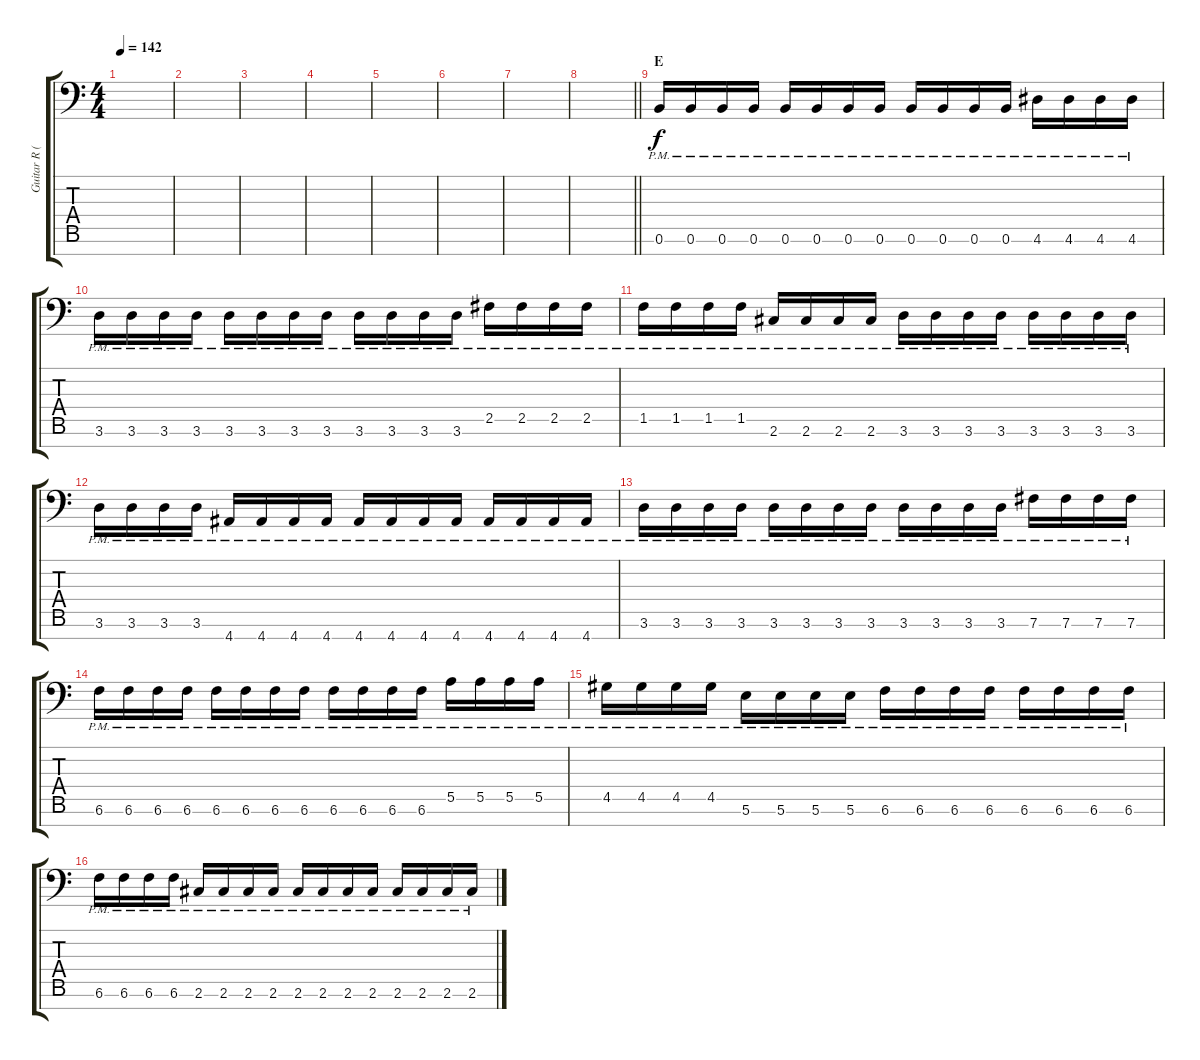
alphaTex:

\track ("Guitar R (8 String)" "Guitar R (") {instrument overdrivenguitar}
\staff {score tabs}
\tuning (B3 G3 D3 A2 E2 B1 Gb1) {hide}
\ts (4 4)
\tempo 142
\clef f4
\ks c
|
|
|
|
|
|
|
\barLineRight lightlight
|
\section ("" "E")
0.6{pm}.16 0.6{pm}.16 0.6{pm}.16 0.6{pm}.16 0.6{pm}.16 0.6{pm}.16 0.6{pm}.16 0.6{pm}.16 0.6{pm}.16 0.6{pm}.16 0.6{pm}.16 0.6{pm}.16 4.6{pm}.16 4.6{pm}.16 4.6{pm}.16 4.6{pm}.16 |
3.6{pm}.16 3.6{pm}.16 3.6{pm}.16 3.6{pm}.16 3.6{pm}.16 3.6{pm}.16 3.6{pm}.16 3.6{pm}.16 3.6{pm}.16 3.6{pm}.16 3.6{pm}.16 3.6{pm}.16 2.5{pm}.16 2.5{pm}.16 2.5{pm}.16 2.5{pm}.16 |
1.5{pm}.16 1.5{pm}.16 1.5{pm}.16 1.5{pm}.16 2.6{pm}.16 2.6{pm}.16 2.6{pm}.16 2.6{pm}.16 3.6{pm}.16 3.6{pm}.16 3.6{pm}.16 3.6{pm}.16 3.6{pm}.16 3.6{pm}.16 3.6{pm}.16 3.6{pm}.16 |
3.6{pm}.16 3.6{pm}.16 3.6{pm}.16 3.6{pm}.16 4.7{pm}.16 4.7{pm}.16 4.7{pm}.16 4.7{pm}.16 4.7{pm}.16 4.7{pm}.16 4.7{pm}.16 4.7{pm}.16 4.7{pm}.16 4.7{pm}.16 4.7{pm}.16 4.7{pm}.16 |
3.6{pm}.16 3.6{pm}.16 3.6{pm}.16 3.6{pm}.16 3.6{pm}.16 3.6{pm}.16 3.6{pm}.16 3.6{pm}.16 3.6{pm}.16 3.6{pm}.16 3.6{pm}.16 3.6{pm}.16 7.6{pm}.16 7.6{pm}.16 7.6{pm}.16 7.6{pm}.16 |
6.6{pm}.16 6.6{pm}.16 6.6{pm}.16 6.6{pm}.16 6.6{pm}.16 6.6{pm}.16 6.6{pm}.16 6.6{pm}.16 6.6{pm}.16 6.6{pm}.16 6.6{pm}.16 6.6{pm}.16 5.5{pm}.16 5.5{pm}.16 5.5{pm}.16 5.5{pm}.16 |
4.5{pm}.16 4.5{pm}.16 4.5{pm}.16 4.5{pm}.16 5.6{pm}.16 5.6{pm}.16 5.6{pm}.16 5.6{pm}.16 6.6{pm}.16 6.6{pm}.16 6.6{pm}.16 6.6{pm}.16 6.6{pm}.16 6.6{pm}.16 6.6{pm}.16 6.6{pm}.16 |
6.6{pm}.16 6.6{pm}.16 6.6{pm}.16 6.6{pm}.16 2.6{pm}.16 2.6{pm}.16 2.6{pm}.16 2.6{pm}.16 2.6{pm}.16 2.6{pm}.16 2.6{pm}.16 2.6{pm}.16 2.6{pm}.16 2.6{pm}.16 2.6{pm}.16 2.6{pm}.16
